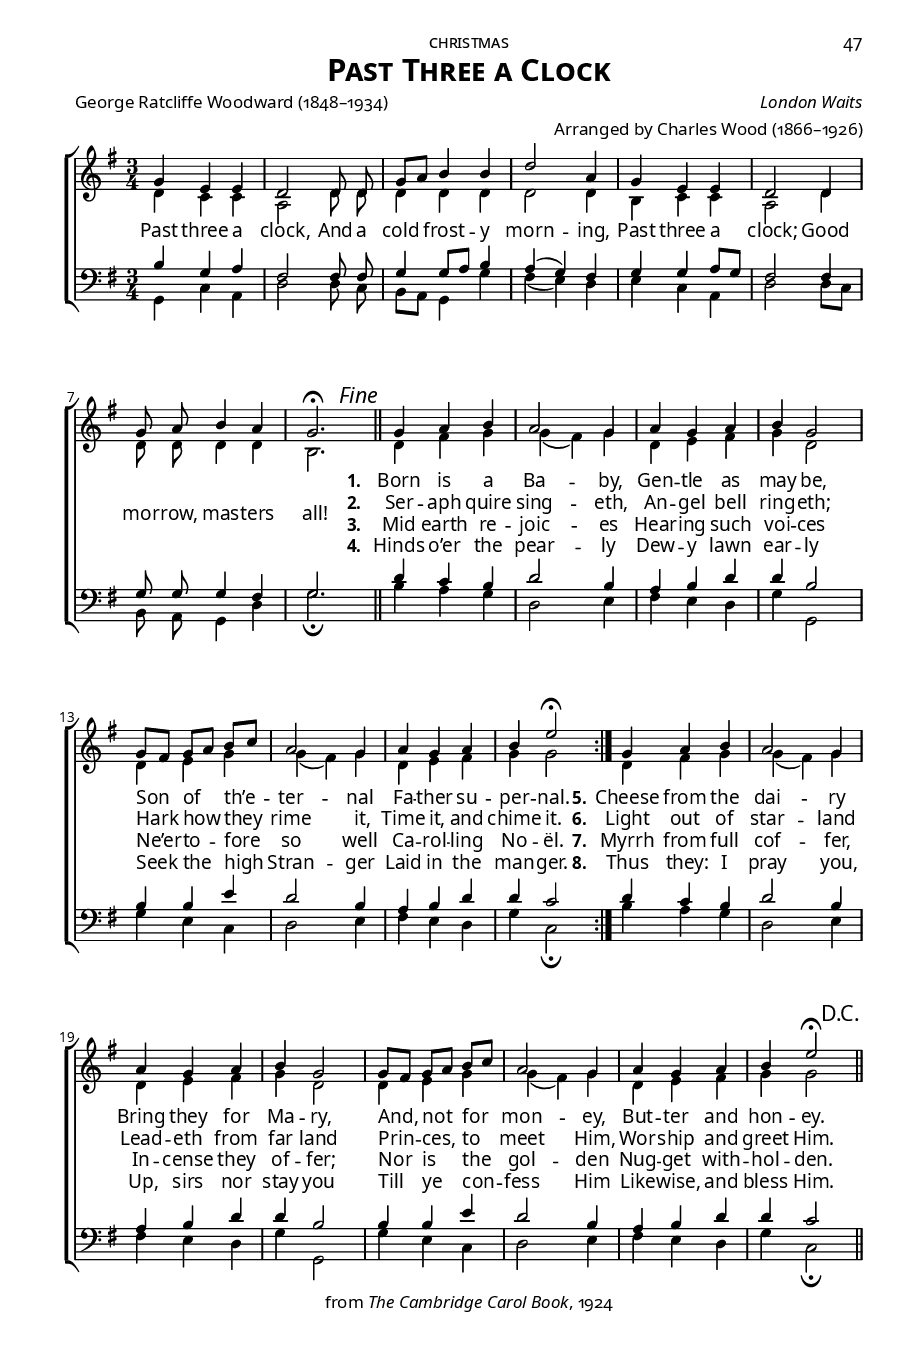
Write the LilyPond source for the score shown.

\version "2.14.2"
\include "util.ly"
\header {
  title = \markup{\override #'(font-name . "Garamond Premier Pro Semibold"){ \abs-fontsize #15 \smallCapsOldStyle"Past Three a Clock"}}
  poet = \markup\oldStyleNum"George Ratcliffe Woodward (1848–1934)"
  composer = \markup{\italic"London Waits"}
  arranger = \markup\oldStyleNum"Arranged by Charles Wood (1866–1926)"
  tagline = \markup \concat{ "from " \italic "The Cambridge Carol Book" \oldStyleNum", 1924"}
}
\paper {
  paper-height = 9\in
  paper-width = 6\in
  indent = 0\in
  %system-system-spacing = #'((basic-distance . 10) (padding . 0))
  %system-system-spacing =
  %  #'((basic-distance . 0)
  %     (minimum-distance . 0)
  %     (padding . -0.35)
  %     (stretchability . 100))
  ragged-last-bottom = ##f
  ragged-bottom = ##f
  two-sided = ##t
  inner-margin = 0.5\in
  outer-margin = 0.25\in
  top-margin = 0.25\in
  bottom-margin = 0.25\in
  first-page-number = #047
  print-first-page-number = ##t
  headerLine = \markup{\override #'(font-name . "Garamond Premier Pro") \smallCapsOldStyle"christmas"}
  oddHeaderMarkup = \markup\fill-line{
     \override #'(font-name . "Garamond Premier Pro")\abs-fontsize #8.5
     \combine 
        \fill-line{"" \on-the-fly #print-page-number-check-first
        \oldStylePageNum""
        }
        \fill-line{\headerLine}
  }
  evenHeaderMarkup = \markup {
     \override #'(font-name . "Garamond Premier Pro")\abs-fontsize #8.5
     \combine
        \on-the-fly #print-page-number-check-first
        \oldStylePageNum""
        \fill-line{\headerLine}
  }
}
#(set-global-staff-size 14.9) \paper{ #(define fonts (make-pango-font-tree "GoudyOlSt BT" "Garamond Premier Pro" "Garamond Premier Pro" (/ 14.9 20))) }
global = {
  \key g \major
  \time 3/4
  \autoBeamOff
}

sopMusic = \relative c' {
  \repeat volta 2 {
    g'4 e e |
    d2 d8 d |
    g[ a] b4 b ||
    d2 a4 |
    g e e |
    d2 d4 | \break
    
    g8 a b4 a |
    g2.\fermata \bar"||"
    \once \override Score.RehearsalMark #'self-alignment-X = #RIGHT
%    \once \override Score.RehearsalMark #'break-visibility = #end-of-line-visible
    \mark\markup\italic"Fine"
  
    g4 a b |
    a2 g4 |
    a g a |
    b g2 |
    
    g8[ fis] g[ a] b[ c] |
    a2 g4 |
    a g a |
    b e2\fermata
  }
    
  g,4 a b |
  a2 g4 |
  a g a |
  b g2 |
  
  g8[ fis] g[ a] b[ c] |
  a2 g4 |
  a g a |
  b e2\fermata \bar"||"
  \once \override Score.RehearsalMark #'self-alignment-X = #RIGHT
  \mark"D.C."
}
sopWords = \lyricmode {
  
}

altoMusic = \relative c' {
  d4 c c |
  a2 d8 d |
  d4 d d |
  d2 d4 |
  b c c |
  a2 d4 |
  
  d8 d d4 d |
  b2.
  
  d4 fis g |
  g( fis) g |
  d e fis |
  g d2 |
  
  d4 e g |
  g( fis) g |
  d e fis |
  g g2
  
  
  
  d4 fis g |
  g( fis) g |
  d e fis |
  g d2 |
  
  d4 e g |
  g( fis) g |
  d e fis |
  g g2 \bar "||"
}
dropLyrics = {
  \override LyricText #'extra-offset = #'(0 . -4.9)
  \override LyricHyphen #'extra-offset = #'(0 . -4.9)
  \override LyricExtender #'extra-offset = #'(0 . -4.9)
  \override StanzaNumber #'extra-offset = #'(0 . -4.9)
}
altoWords = \lyricmode {
  \dropLyricsIV
  Past three a clock,
  And a cold frost -- y morn -- ing,
  Past three a clock;
  Good
  \dropLyrics
  mor -- row, mas -- ters all!
  
  \dropLyricsVII
  \set stanza = #"1. "
  \set associatedVoice = "sopranos"
  Born is a Ba -- by, Gen -- tle as may be,
  Son of th’e -- ter -- nal Fa -- ther su -- per -- nal.
  
  
  \set stanza = #"5."
  Cheese from the dai -- ry
  Bring they for Ma -- ry,
  And, not for mon -- ey,
  But -- ter and hon -- ey.
}
altoWordsII = \lyricmode {
  \dropLyricsVII
%\markup\italic
  \repeat unfold 21 {\skip1}
  \set stanza = #"2. "
  Ser -- aph quire sing -- eth, An -- gel bell ring -- eth;
  Hark how they rime it, Time it, and chime it.
  
  
  \set stanza = #"6."
  Light out of star -- land
  Lead -- eth from far land
  Prin -- ces, to meet Him,
  Wor -- ship and greet Him.
}
altoWordsIII = \lyricmode {
  \dropLyricsVII
  \repeat unfold 21 {\skip1}
  \set stanza = #"3. "
  Mid earth re -- joic -- es
  Hear -- ing such voi -- ces
  Ne’er -- to -- fore so well
  Ca -- rol -- ling No -- ël.
  
  
  \set stanza = #"7."
  Myrrh from full cof -- fer,
  In -- cense they of -- fer;
  Nor is the gol -- den
  Nug -- get with -- hol -- den.
}
altoWordsIV = \lyricmode {
  \dropLyricsVII
  \repeat unfold 21 {\skip1}
  \set stanza = #"4. "
  Hinds o’er the pear -- ly
  Dew -- y lawn ear -- ly
  Seek the high Stran -- ger
  Laid in the man -- ger.
  
  
  \set stanza = #"8."
  Thus they: I pray you,
  Up, sirs nor stay you
  Till ye con -- fess Him
  Like -- wise, and bless Him.
}
altoWordsV = \lyricmode {
  \repeat unfold 21 {\skip1}
}
altoWordsVI = \lyricmode {
  \repeat unfold 21 {\skip1}
}
altoWordsVII = \lyricmode {
  \repeat unfold 21 {\skip1}
}
altoWordsVIII = \lyricmode {
  \repeat unfold 21 {\skip1}
}
tenorMusic = \relative c' {
  b4 g a |
  fis2 fis8 fis |
  g4 g8[ a] b4 |
  a( g) fis |
  g g a8[ g] |
  fis2 fis4 |
  
  g8 g g4 fis |
  g2. |
  
  d'4 c b |
  d2 b4 |
  a b d |
  d b2 |
  
  b4 b e |
  d2 b4 |
  a b d |
  d c2
  
  
  
  d4 c b |
  d2 b4 |
  a b d |
  d b2 |
  
  b4 b e |
  d2 b4 |
  a b d |
  d c2 \bar "||"
}
tenorWords = \lyricmode {

}

bassMusic = \relative c {
  g4 c a |
  d2 d8 c |
  b[ a] g4 g' |
  fis( e) d |
  e c a |
  d2 d8[ c] |
  
  b a g4 d' |
  g2.\fermata |
  
  b4 a g |
  d2 e4 |
  fis e d |
  g g,2 |
  
  g'4 e c |
  d2 e4 |
  fis e d |
  g c,2\fermata
  
  
  
  
  
  b'4 a g |
  d2 e4 |
  fis e d |
  g g,2 |
  
  g'4 e c |
  d2 e4 |
  fis e d |
  g c,2\fermata \bar "||"
}
bassWords = \lyricmode {

}

pianoRH = \relative c' {
  
}
pianoLH = \relative c' {
  
}

\score {
  <<
   \new ChoirStaff <<
%    \new Lyrics = sopranos \with { \override VerticalAxisGroup #'nonstaff-relatedstaff-spacing = #'((basic-distance . 1)) }
    \new Staff = women <<
      \new Voice = "sopranos" { \voiceOne << \global \sopMusic >> }
      \new Voice = "altos" { \voiceTwo << \global \altoMusic >> }
    >>
    \new Lyrics \with { alignAboveContext = #"women" \override VerticalAxisGroup #'nonstaff-relatedstaff-spacing = #'((basic-distance . 1))} \lyricsto "sopranos" \sopWords
    \new Lyrics = "altosVIII"  \with { alignBelowContext = #"women" \override VerticalAxisGroup #'nonstaff-relatedstaff-spacing = #'((basic-distance . 1))} \lyricsto "sopranos" \altoWordsVIII
    \new Lyrics = "altosVII"  \with { alignBelowContext = #"women" \override VerticalAxisGroup #'nonstaff-relatedstaff-spacing = #'((basic-distance . 1))} \lyricsto "sopranos" \altoWordsVII
    \new Lyrics = "altosVI"  \with { alignBelowContext = #"women" \override VerticalAxisGroup #'nonstaff-relatedstaff-spacing = #'((basic-distance . 1))} \lyricsto "sopranos" \altoWordsVI
    \new Lyrics = "altosV"  \with { alignBelowContext = #"women" \override VerticalAxisGroup #'nonstaff-relatedstaff-spacing = #'((basic-distance . 1))} \lyricsto "sopranos" \altoWordsV
    \new Lyrics = "altosIV"  \with { alignBelowContext = #"women" \override VerticalAxisGroup #'nonstaff-relatedstaff-spacing = #'((basic-distance . 1))} \lyricsto "sopranos" \altoWordsIV
    \new Lyrics = "altosIII"  \with { alignBelowContext = #"women" \override VerticalAxisGroup #'nonstaff-relatedstaff-spacing = #'((basic-distance . 1))} \lyricsto "sopranos" \altoWordsIII
    \new Lyrics = "altosII"  \with { alignBelowContext = #"women" \override VerticalAxisGroup #'nonstaff-relatedstaff-spacing = #'((basic-distance . 1))} \lyricsto "sopranos" \altoWordsII
    \new Lyrics = "altos"  \with { alignBelowContext = #"women" \override VerticalAxisGroup #'nonstaff-relatedstaff-spacing = #'((padding . 0))} \lyricsto "altos" \altoWords
   \new Staff = men <<
      \clef bass
      \new Voice = "tenors" { \voiceOne << \global \tenorMusic >> }
      \new Voice = "basses" { \voiceTwo << \global \bassMusic >> }
    >>
    \new Lyrics \with { alignAboveContext = #"men" \override VerticalAxisGroup #'nonstaff-relatedstaff-spacing = #'((basic-distance . 1)) } \lyricsto "tenors" \tenorWords
    \new Lyrics \with { alignBelowContext = #"men" \override VerticalAxisGroup #'nonstaff-relatedstaff-spacing = #'((basic-distance . 1)) } \lyricsto "basses" \bassWords
  >>
%    \new PianoStaff << \new Staff { \new Voice { \pianoRH } } \new Staff { \clef "bass" \pianoLH } >>
  >>
  \layout {
    \context {
      \Score
      \override SpacingSpanner #'base-shortest-duration = #(ly:make-moment 1 4)
      \override SpacingSpanner #'common-shortest-duration = #(ly:make-moment 1 4)
    }
    \context {
      % Remove all empty staves
      % \Staff \RemoveEmptyStaves \override VerticalAxisGroup #'remove-first = ##t
    }
    \context {
      \Lyrics
      \override LyricText #'X-offset = #center-on-word
    }
  }
  \midi {
    \tempo 4 = 90
    \set Staff.midiInstrument = "flute"
  
    \context {
      \Voice
      \remove "Dynamic_performer"
    }
  }
}
